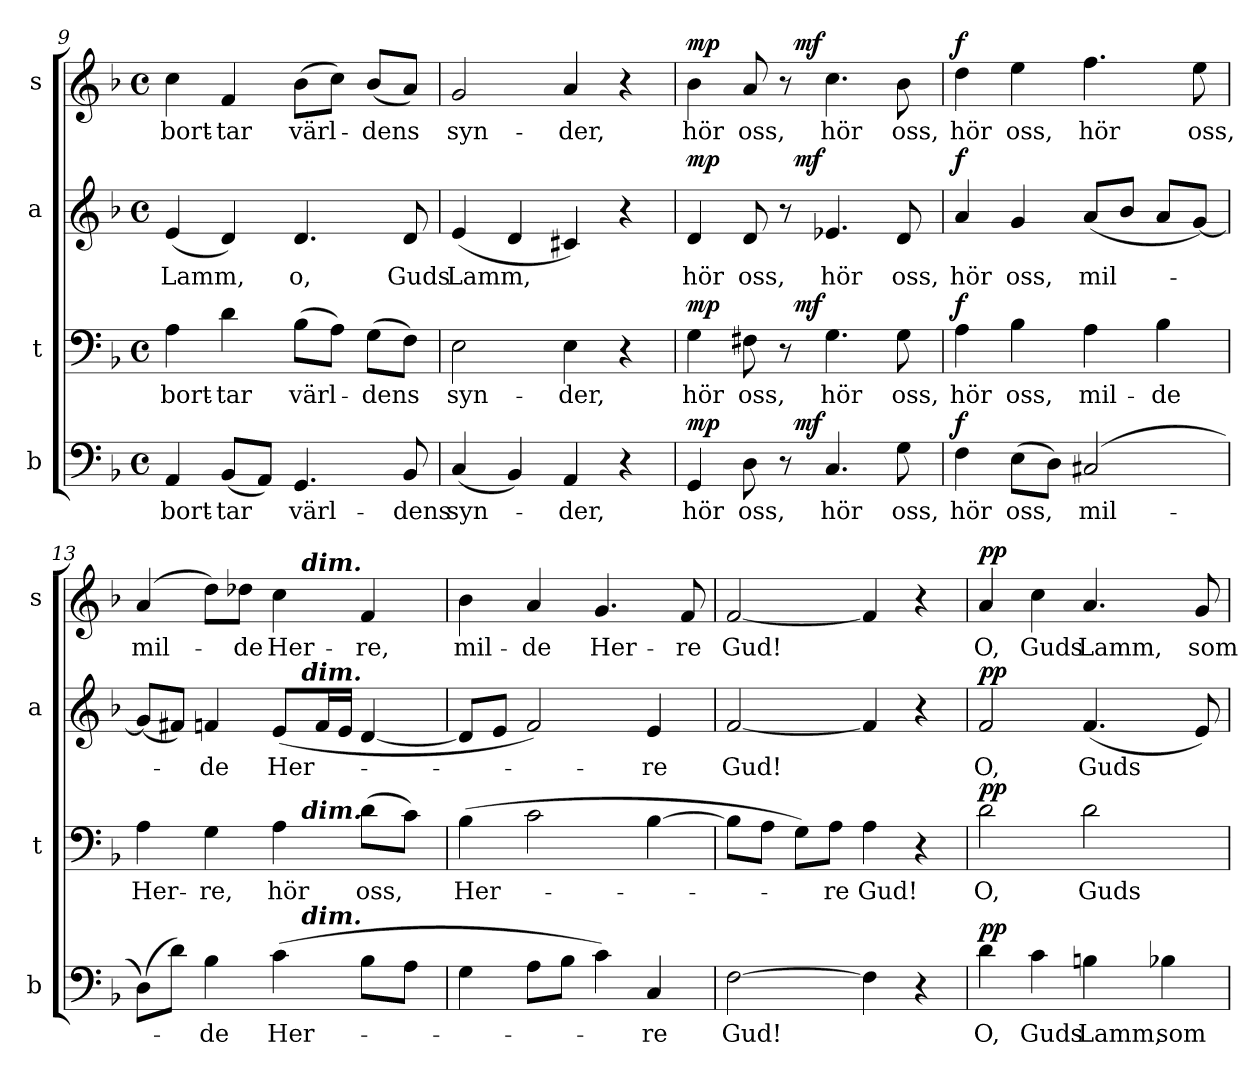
**kern	**text	**dynam	**kern	**text	**dynam	**kern	**text	**dynam	**kern	**text	**dynam
*part4	*part4	*part4	*part3	*part3	*part3	*part2	*part2	*part2	*part1	*part1	*part1
*staff4	*staff4	*staff4	*staff3	*staff3	*staff3	*staff2	*staff2	*staff2	*staff1	*staff1	*staff1
*I"b	*	*	*I"t	*	*	*I"a	*	*	*I"s	*	*
*I'b	*	*	*I't	*	*	*I'a	*	*	*I's	*	*
!!LO:LB:g=z
*clefF4	*	*	*clefF4	*	*	*clefG2	*	*	*clefG2	*	*
*k[b-]	*	*	*k[b-]	*	*	*k[b-]	*	*	*k[b-]	*	*
*d:	*	*	*d:	*	*	*d:	*	*	*d:	*	*
*M4/4	*	*	*M4/4	*	*	*M4/4	*	*	*M4/4	*	*
*met(c)	*	*	*met(c)	*	*	*met(c)	*	*	*met(c)	*	*
=9	=9	=9	=9	=9	=9	=9	=9	=9	=9	=9	=9
4AA/	bort-	.	4A\	bort-	.	(4e/	Lamm,	.	4cc\	bort-	.
(8BB-/L	-tar	.	4d\	-tar	.	4d/)	.	.	4f/	-tar	.
8AA/J)	.	.	.	.	.	.	.	.	.	.	.
4.GG/	värl-	.	(8B-\L	värl-	.	4.d/	o,	.	(8b-\L	värl-	.
.	.	.	8A\J)	.	.	.	.	.	8cc\J)	.	.
.	.	.	(8G\L	-dens	.	.	.	.	(8b-/L	-dens	.
8BB-/	-dens	.	8F\J)	.	.	8d/	Guds	.	8a/J)	.	.
=10	=10	=10	=10	=10	=10	=10	=10	=10	=10	=10	=10
(4C/	syn-	.	2E\	syn-	.	(4e/	Lamm,	.	2g/	syn-	.
4BB-/)	.	.	.	.	.	4d/	.	.	.	.	.
4AA/	-der,	.	4E\	-der,	.	4c#X/)	.	.	4a/	-der,	.
4r	.	.	4r	.	.	4r	.	.	4r	.	.
=11	=11	=11	=11	=11	=11	=11	=11	=11	=11	=11	=11
!	!	!LO:DY:a	!	!	!LO:DY:a	!	!	!LO:DY:a	!	!	!LO:DY:a
*^	*	*	*^	*	*	*^	*	*	*^	*	*
4GG/	4ryy	hör	mp	4G\	4ryy	hör	mp	4d/	4ryy	hör	mp	4b-\	4ryy	hör	mp
8D\	8ryy	oss,	.	8F#X\	8ryy	oss,	.	8d/	8ryy	oss,	.	8a/	8ryy	oss,	.
8r	32ryy	.	.	8r	32ryy	.	.	8r	32ryy	.	.	8r	32ryy	.	.
!	!	!	!LO:DY:a	!	!	!	!LO:DY:a	!	!	!	!LO:DY:a	!	!	!	!LO:DY:a
.	2ryy	.	mf	.	2ryy	.	mf	.	2ryy	.	mf	.	2ryy	.	mf
4.C/	.	hör	.	4.G\	.	hör	.	4.e-X/	.	hör	.	4.cc\	.	hör	.
8G\	.	oss,	.	8G\	.	oss,	.	8d/	.	oss,	.	8b-\	.	oss,	.
.	16.ryy	.	.	.	16.ryy	.	.	.	16.ryy	.	.	.	16.ryy	.	.
=12	=12	=12	=12	=12	=12	=12	=12	=12	=12	=12	=12	=12	=12	=12	=12
!	!	!	!LO:DY:a	!	!	!	!LO:DY:a	!	!	!	!LO:DY:a	!	!	!	!LO:DY:a
*v	*v	*	*	*	*	*	*	*v	*v	*	*	*v	*v	*	*
*	*	*	*v	*v	*	*	*	*	*	*	*	*
4F\	hör	f	4A\	hör	f	4a/	hör	f	4dd\	hör	f
(8E\L	oss,	.	4B-\	oss,	.	4g/	oss,	.	4ee\	oss,	.
8D\J)	.	.	.	.	.	.	.	.	.	.	.
(2C#X/	mil-	.	4A\	mil-	.	(8a/L	mil-	.	4.ff\	hör	.
.	.	.	.	.	.	8b-/J	.	.	.	.	.
.	.	.	4B-\	-de	.	8a/L	.	.	.	.	.
.	.	.	.	.	.	[8g/J)	.	.	8ee\	oss,	.
!!LO:PB:g=z
=13	=13	=13	=13	=13	=13	=13	=13	=13	=13	=13	=13
*^	*	*	*^	*	*	*^	*	*	*^	*	*
(8D\L)	2ryy	.	.	4A\	2ryy	Her-	.	(8g/L]	2ryy	.	.	(4a/	2ryy	mil-	.
8d\J)	.	.	.	.	.	.	.	8f#X/J)	.	.	.	.	.	.	.
4B-\	.	-de	.	4G\	.	-re,	.	4fn/	.	-de	.	8dd\L)	.	.	.
.	.	.	.	.	.	.	.	.	.	.	.	8dd-X\J	.	-de	.
(4c\	16.ryy	Her-	.	4A\	16.ryy	hör	.	(8e/L	16.ryy	Her-	.	4cc\	16.ryy	Her-	.
!	!	!	!	!	!	!	!	!	!	!	!	!	!LO:TX:a:Bi:t=dim.	!	!
!	!	!	!	!	!	!	!	!	!LO:TX:a:Bi:t=dim.	!	!	!	!	!	!
!	!	!	!	!	!LO:TX:a:Bi:t=dim.	!	!	!	!	!	!	!	!	!	!
!	!LO:TX:a:Bi:t=dim.	!	!	!	!	!	!	!	!	!	!	!	!	!	!
.	4ryy	.	.	.	4ryy	.	.	.	4ryy	.	.	.	4ryy	.	.
.	.	.	.	.	.	.	.	16f/L	.	.	.	.	.	.	.
.	.	.	.	.	.	.	.	16e/JJ	.	.	.	.	.	.	.
8B-\L	.	.	.	(8d\L	.	oss,	.	[4d/	.	.	.	4f/	.	-re,	.
.	8ryy	.	.	.	8ryy	.	.	.	8ryy	.	.	.	8ryy	.	.
8A\J	.	.	.	8c\J)	.	.	.	.	.	.	.	.	.	.	.
.	32ryy	.	.	.	32ryy	.	.	.	32ryy	.	.	.	32ryy	.	.
*v	*v	*	*	*	*	*	*	*v	*v	*	*	*v	*v	*	*
*	*	*	*v	*v	*	*	*	*	*	*	*	*
=14	=14	=14	=14	=14	=14	=14	=14	=14	=14	=14	=14
4G\	.	.	(4B-\	Her-	.	8d/L]	.	.	4b-\	mil-	.
.	.	.	.	.	.	8e/J	.	.	.	.	.
8A\L	.	.	2c\	.	.	2f/)	.	.	4a/	-de	.
8B-\J	.	.	.	.	.	.	.	.	.	.	.
4c\)	.	.	.	.	.	.	.	.	4.g/	Her-	.
4C/	-re	.	[4B-\	.	.	4e/	-re	.	.	.	.
.	.	.	.	.	.	.	.	.	8f/	-re	.
=15	=15	=15	=15	=15	=15	=15	=15	=15	=15	=15	=15
[2F\	Gud!	.	8B-\L]	.	.	[2f/	Gud!	.	[2f/	Gud!	.
.	.	.	8A\J	.	.	.	.	.	.	.	.
.	.	.	8G\L)	.	.	.	.	.	.	.	.
.	.	.	8A\J	-re	.	.	.	.	.	.	.
4F\]	.	.	4A\	Gud!	.	4f/]	.	.	4f/]	.	.
4r	.	.	4r	.	.	4r	.	.	4r	.	.
=16	=16	=16	=16	=16	=16	=16	=16	=16	=16	=16	=16
!	!	!LO:DY:a	!	!	!LO:DY:a	!	!	!LO:DY:a	!	!	!LO:DY:a
4d\	O,	pp	2d\	O,	pp	2f/	O,	pp	4a/	O,	pp
4c\	Guds	.	.	.	.	.	.	.	4cc\	Guds	.
4Bn\	Lamm,	.	2d\	Guds	.	(4.f/	Guds	.	4.a/	Lamm,	.
4B-X\	som	.	.	.	.	.	.	.	.	.	.
.	.	.	.	.	.	8e/)	.	.	8g/	som	.
=	=	=	=	=	=	=	=	=	=	=	=
*-	*-	*-	*-	*-	*-	*-	*-	*-	*-	*-	*-
